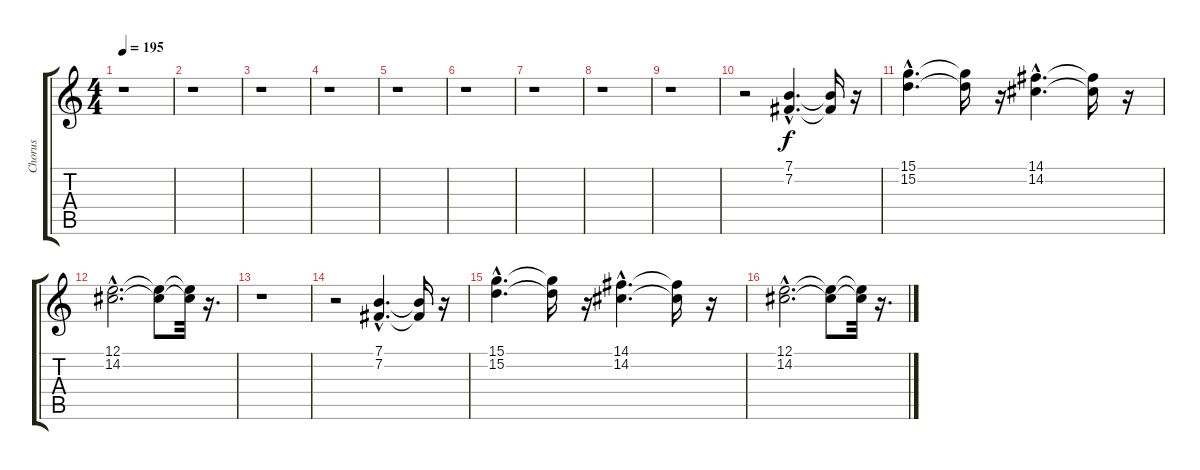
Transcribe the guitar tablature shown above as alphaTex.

\track ("Chorus" "Chorus") {instrument flute}
\staff {score tabs}
\tuning (E4 B3 G3 D3 A2 E2) {hide}
\ts (4 4)
\tempo 195
\clef g2
\ks c
r.1{dy fff} |
r.1 |
r.1 |
r.1 |
r.1 |
r.1 |
r.1 |
r.1 |
r.1 |
r.2 (7.1{hac} 7.2{hac}).4{d dy f} (7.1{t} 7.2{t}).16 r.16 |
(15.1{hac} 15.2{hac}).4{d} (15.1{t} 15.2{t}).16 r.16 (14.1{hac} 14.2{hac}).4{d} (14.1{t} 14.2{t}).16 r.16 |
(12.1{hac} 14.2{hac}).2{d} (12.1{t} 14.2{t}).8 (12.1{t} 14.2{t}).32 r.16{d} |
r.1 |
r.2 (7.1{hac} 7.2{hac}).4{d} (7.1{t} 7.2{t}).16 r.16 |
(15.1{hac} 15.2{hac}).4{d} (15.1{t} 15.2{t}).16 r.16 (14.1{hac} 14.2{hac}).4{d} (14.1{t} 14.2{t}).16 r.16 |
(12.1{hac} 14.2{hac}).2{d} (12.1{t} 14.2{t}).8 (12.1{t} 14.2{t}).32 r.16{d}
